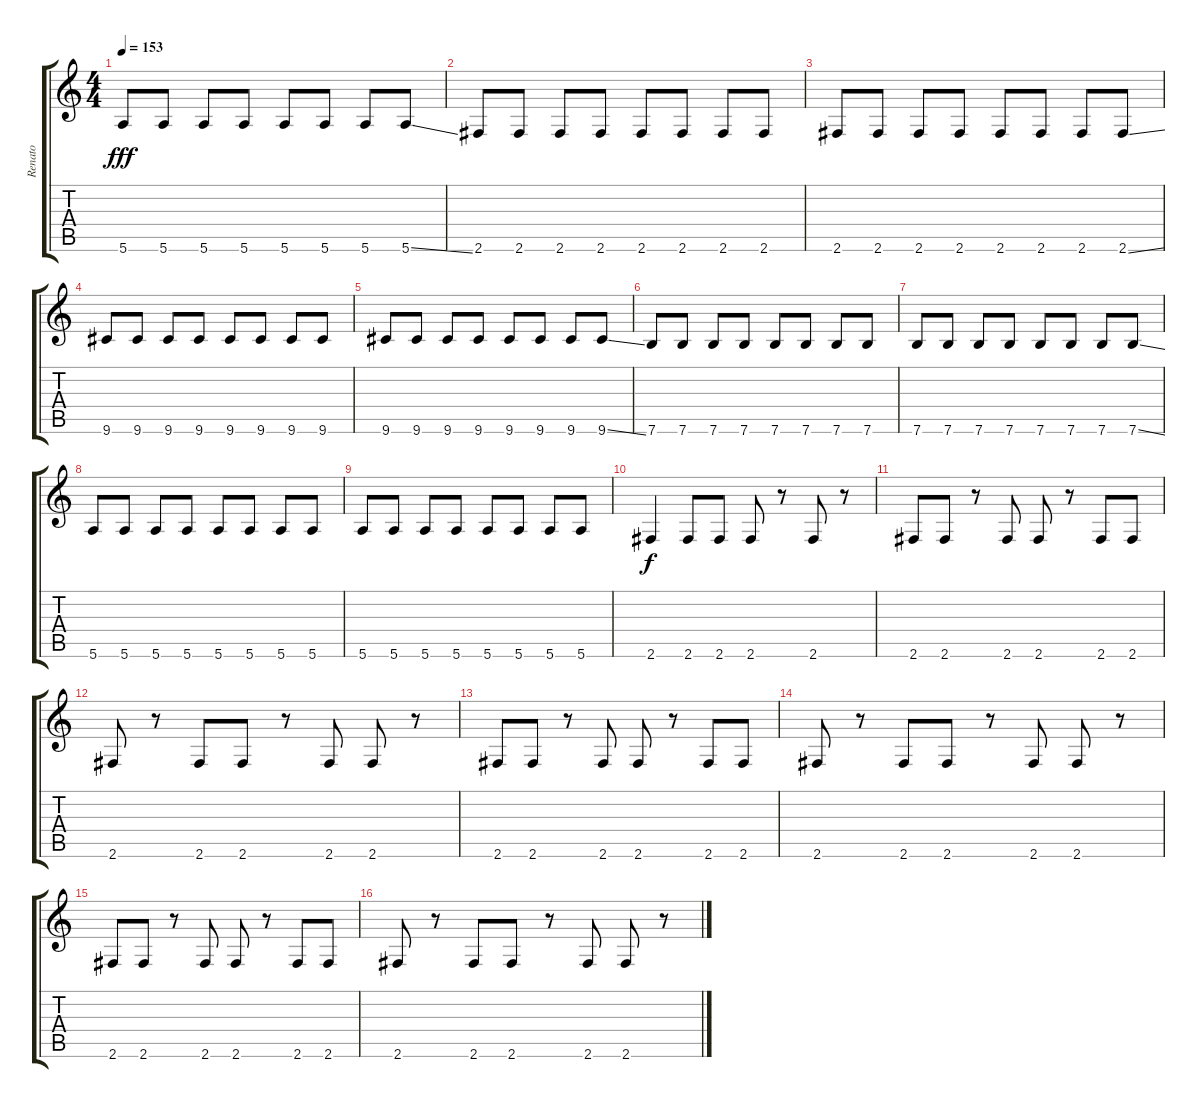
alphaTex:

\track ("Renato" "Renato") {instrument distortionguitar}
\staff {score tabs}
\tuning (E4 B3 G3 D3 A2 E2) {hide}
\ts (4 4)
\tempo 153
\clef g2
\ks c
5.6.8{dy fff} 5.6.8 5.6.8 5.6.8 5.6.8 5.6.8 5.6.8 5.6{ss}.8 |
2.6.8 2.6.8 2.6.8 2.6.8 2.6.8 2.6.8 2.6.8 2.6.8 |
2.6.8 2.6.8 2.6.8 2.6.8 2.6.8 2.6.8 2.6.8 2.6{ss}.8 |
9.6.8 9.6.8 9.6.8 9.6.8 9.6.8 9.6.8 9.6.8 9.6.8 |
9.6.8 9.6.8 9.6.8 9.6.8 9.6.8 9.6.8 9.6.8 9.6{ss}.8 |
7.6.8 7.6.8 7.6.8 7.6.8 7.6.8 7.6.8 7.6.8 7.6.8 |
7.6.8 7.6.8 7.6.8 7.6.8 7.6.8 7.6.8 7.6.8 7.6{ss}.8 |
5.6.8 5.6.8 5.6.8 5.6.8 5.6.8 5.6.8 5.6.8 5.6.8 |
5.6.8 5.6.8 5.6.8 5.6.8 5.6.8 5.6.8 5.6.8 5.6.8 |
2.6.4{dy f} 2.6.8 2.6.8 2.6.8 r.8 2.6.8 r.8 |
2.6.8 2.6.8 r.8 2.6.8 2.6.8 r.8 2.6.8 2.6.8 |
2.6.8 r.8 2.6.8 2.6.8 r.8 2.6.8 2.6.8 r.8 |
2.6.8 2.6.8 r.8 2.6.8 2.6.8 r.8 2.6.8 2.6.8 |
2.6.8 r.8 2.6.8 2.6.8 r.8 2.6.8 2.6.8 r.8 |
2.6.8 2.6.8 r.8 2.6.8 2.6.8 r.8 2.6.8 2.6.8 |
2.6.8 r.8 2.6.8 2.6.8 r.8 2.6.8 2.6.8 r.8
